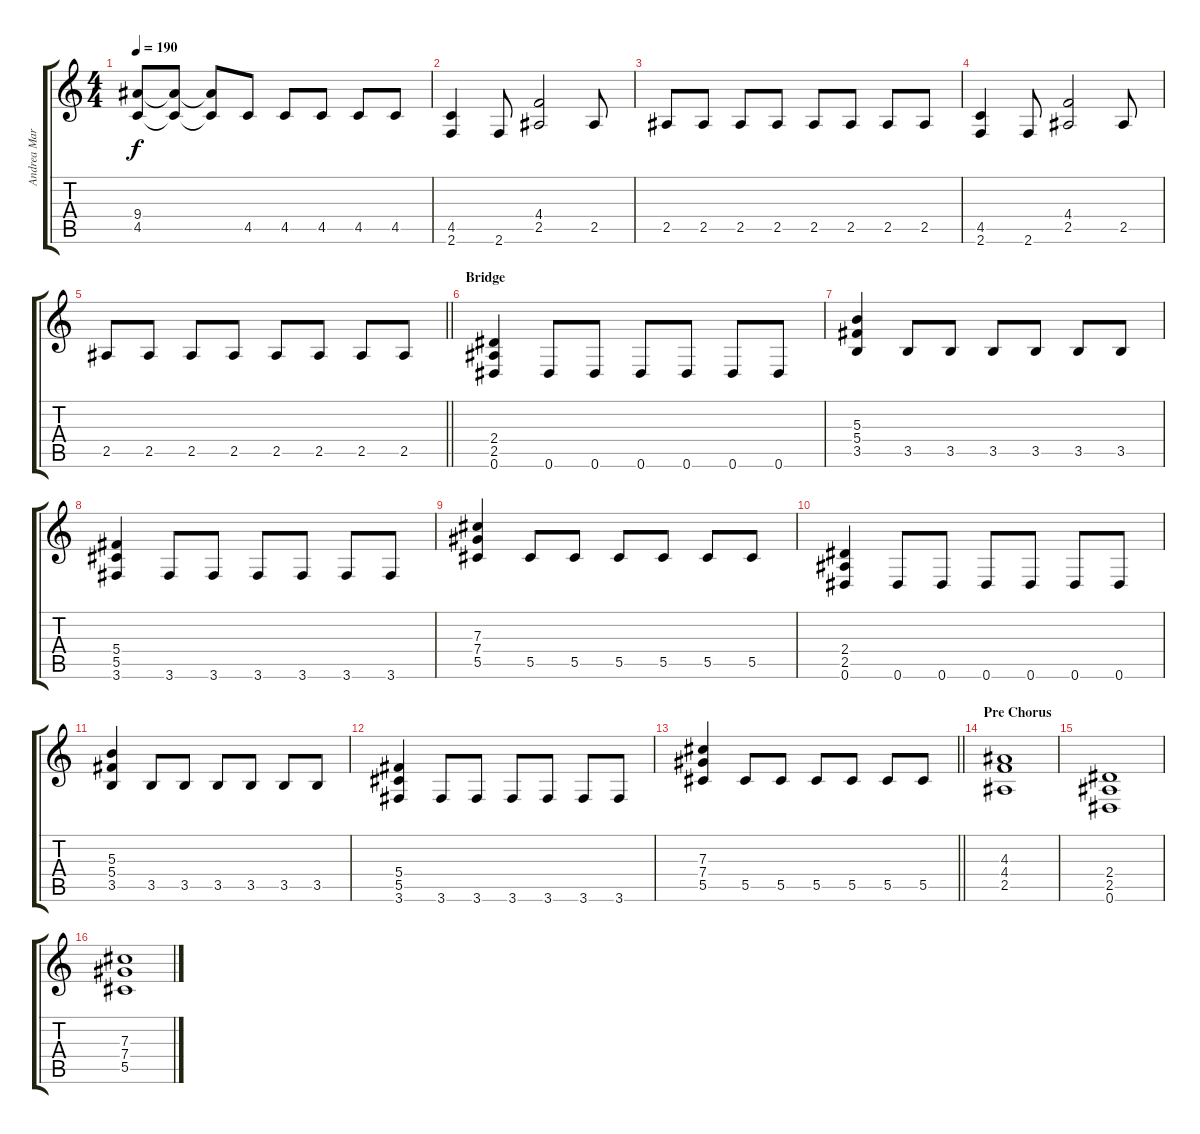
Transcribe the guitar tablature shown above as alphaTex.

\track ("Andrea Martongelli" "Andrea Mar") {instrument distortionguitar}
\staff {score tabs}
\tuning (Eb4 Bb3 Gb3 Db3 Ab2 Eb2) {hide}
\ts (4 4)
\tempo 190
\clef g2
\ks c
(9.4{t} 4.5{t}).8{dy f} (9.4{t} 4.5{t}).8 (9.4{t} 4.5{t}).8 4.5.8 4.5.8 4.5.8 4.5.8 4.5.8 |
(4.5 2.6).4 2.6.8 (4.4 2.5).2 2.5.8 |
2.5.8 2.5.8 2.5.8 2.5.8 2.5.8 2.5.8 2.5.8 2.5.8 |
(4.5 2.6).4 2.6.8 (4.4 2.5).2 2.5.8 |
\barLineRight lightlight
2.5.8 2.5.8 2.5.8 2.5.8 2.5.8 2.5.8 2.5.8 2.5.8 |
\section ("" "Bridge")
(2.4 2.5 0.6).4 0.6.8 0.6.8 0.6.8 0.6.8 0.6.8 0.6.8 |
(5.3 5.4 3.5).4 3.5.8 3.5.8 3.5.8 3.5.8 3.5.8 3.5.8 |
(5.4 5.5 3.6).4 3.6.8 3.6.8 3.6.8 3.6.8 3.6.8 3.6.8 |
(7.3 7.4 5.5).4 5.5.8 5.5.8 5.5.8 5.5.8 5.5.8 5.5.8 |
(2.4 2.5 0.6).4 0.6.8 0.6.8 0.6.8 0.6.8 0.6.8 0.6.8 |
(5.3 5.4 3.5).4 3.5.8 3.5.8 3.5.8 3.5.8 3.5.8 3.5.8 |
(5.4 5.5 3.6).4 3.6.8 3.6.8 3.6.8 3.6.8 3.6.8 3.6.8 |
\barLineRight lightlight
(7.3 7.4 5.5).4 5.5.8 5.5.8 5.5.8 5.5.8 5.5.8 5.5.8 |
\section ("" "Pre Chorus")
(4.3 4.4 2.5).1 |
(2.4 2.5 0.6).1 |
(7.3 7.4 5.5).1
